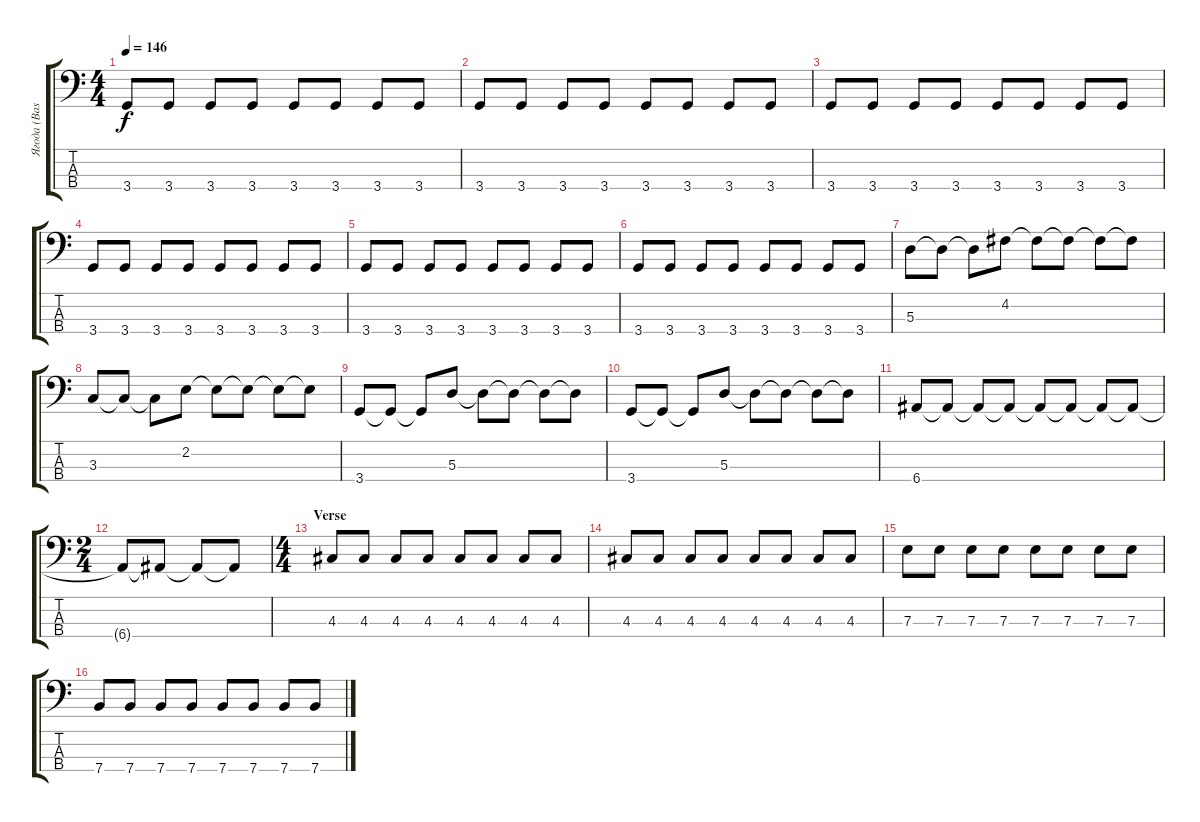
\track ("Ягода (Bass)" "Ягода (Bas") {instrument electricbassfinger}
\staff {score tabs}
\tuning (G2 D2 A1 E1) {hide}
\ts (4 4)
\tempo 146
\clef f4
\ks c
3.4.8{dy f} 3.4.8 3.4.8 3.4.8 3.4.8 3.4.8 3.4.8 3.4.8 |
3.4.8 3.4.8 3.4.8 3.4.8 3.4.8 3.4.8 3.4.8 3.4.8 |
3.4.8 3.4.8 3.4.8 3.4.8 3.4.8 3.4.8 3.4.8 3.4.8 |
3.4.8 3.4.8 3.4.8 3.4.8 3.4.8 3.4.8 3.4.8 3.4.8 |
3.4.8 3.4.8 3.4.8 3.4.8 3.4.8 3.4.8 3.4.8 3.4.8 |
3.4.8 3.4.8 3.4.8 3.4.8 3.4.8 3.4.8 3.4.8 3.4.8 |
5.3.8 5.3{t}.8 5.3{t}.8 4.2.8 4.2{t}.8 4.2{t}.8 4.2{t}.8 4.2{t}.8 |
3.3.8 3.3{t}.8 3.3{t}.8 2.2.8 2.2{t}.8 2.2{t}.8 2.2{t}.8 2.2{t}.8 |
3.4.8 3.4{t}.8 3.4{t}.8 5.3.8 5.3{t}.8 5.3{t}.8 5.3{t}.8 5.3{t}.8 |
3.4.8 3.4{t}.8 3.4{t}.8 5.3.8 5.3{t}.8 5.3{t}.8 5.3{t}.8 5.3{t}.8 |
6.4.8 6.4{t}.8 6.4{t}.8 6.4{t}.8 6.4{t}.8 6.4{t}.8 6.4{t}.8 6.4{t}.8 |
\ts (2 4)
6.4{t}.8 6.4{t}.8 6.4{t}.8 6.4{t}.8 |
\ts (4 4)
\section ("" "Verse")
4.3.8 4.3.8 4.3.8 4.3.8 4.3.8 4.3.8 4.3.8 4.3.8 |
4.3.8 4.3.8 4.3.8 4.3.8 4.3.8 4.3.8 4.3.8 4.3.8 |
7.3.8 7.3.8 7.3.8 7.3.8 7.3.8 7.3.8 7.3.8 7.3.8 |
7.4.8 7.4.8 7.4.8 7.4.8 7.4.8 7.4.8 7.4.8 7.4.8
